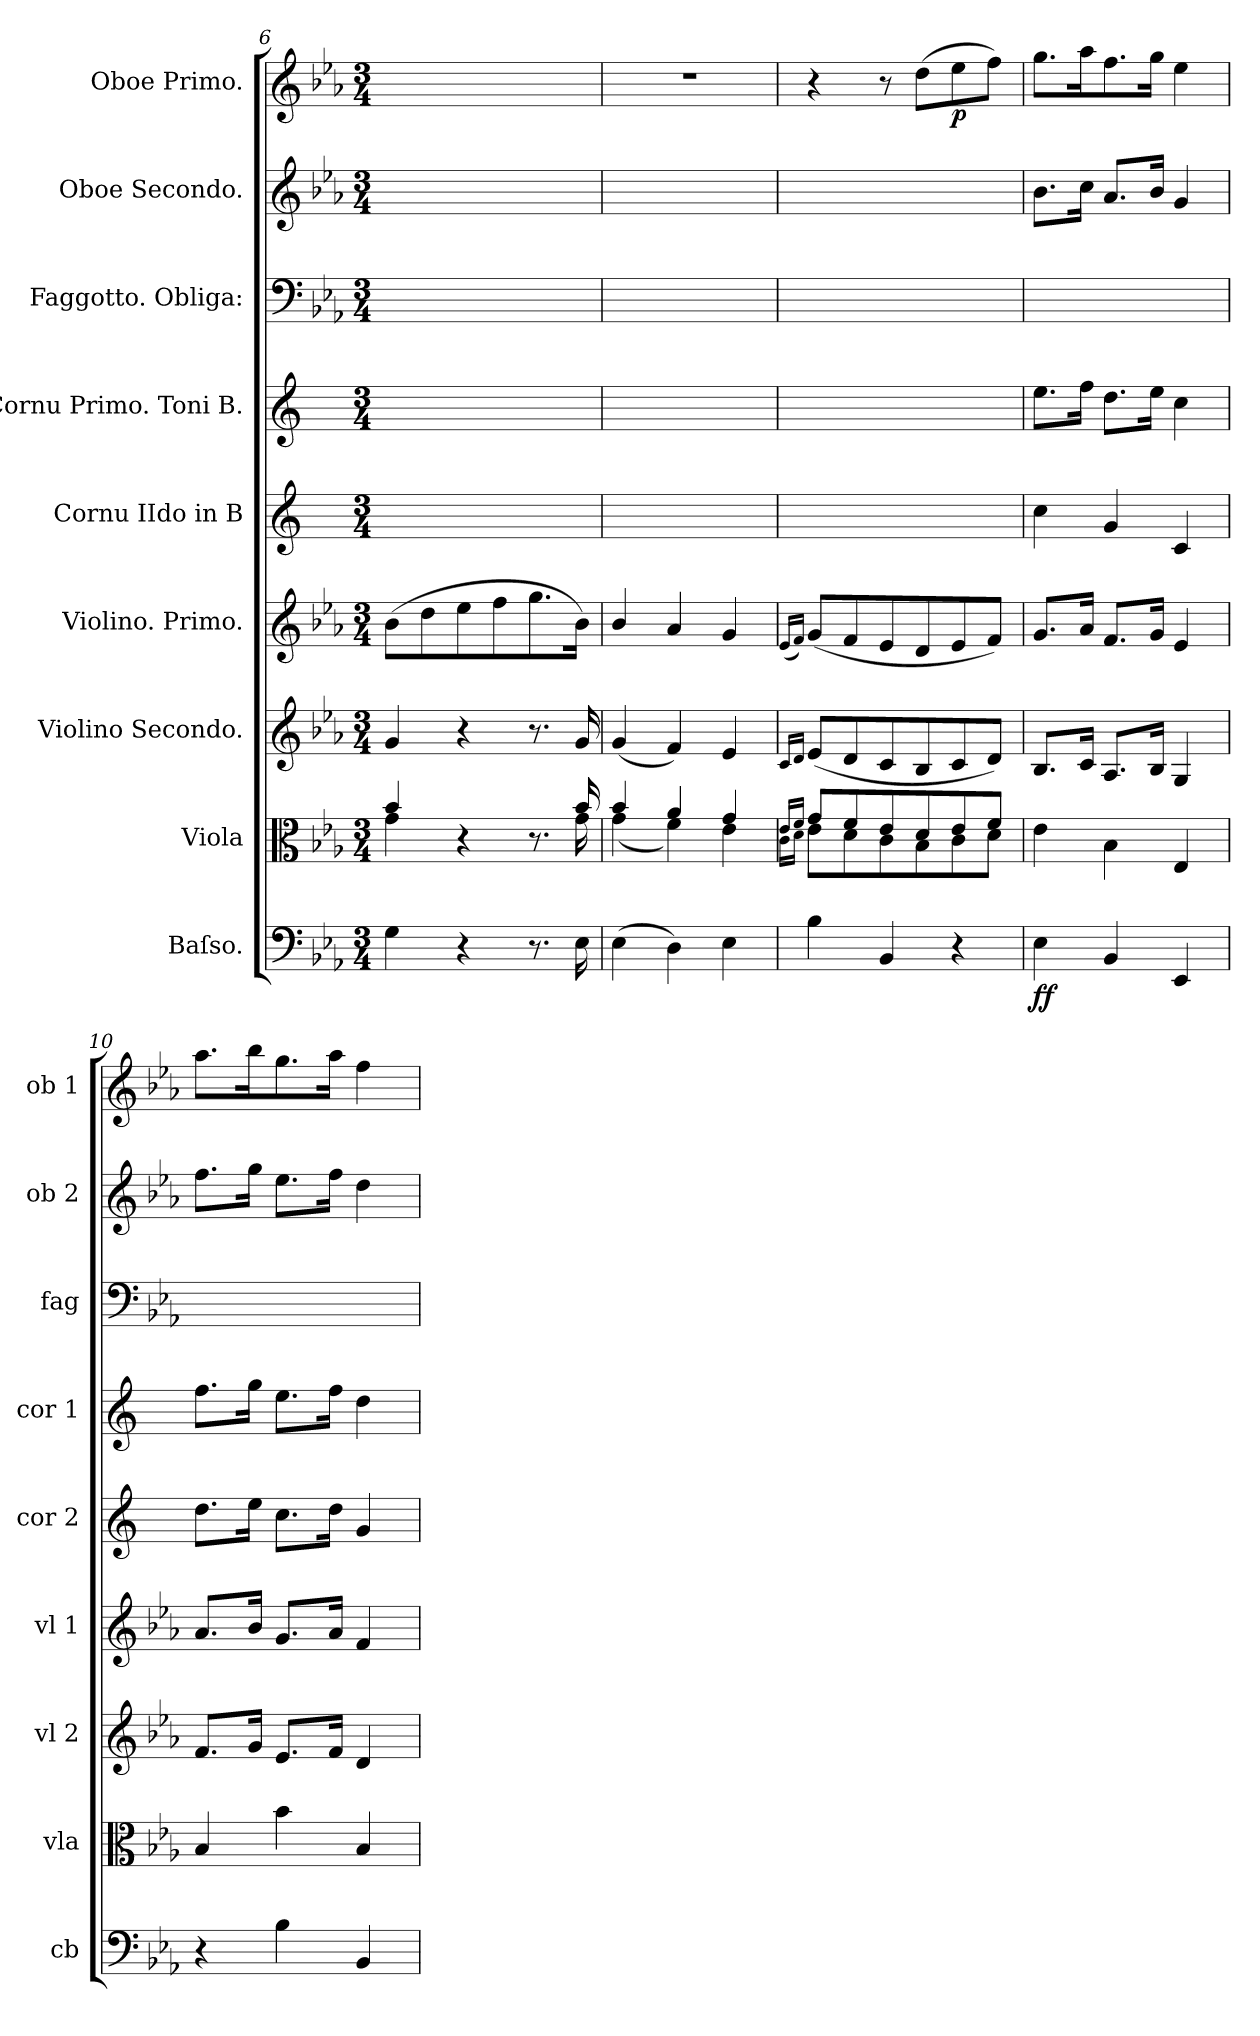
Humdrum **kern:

**kern	**dynam	**kern	**dynam	**kern	**dynam	**kern	**dynam	**kern	**dynam	**kern	**dynam	**kern	**kern	**kern	**dynam
*part9	*part9	*part8	*part8	*part7	*part7	*part6	*part6	*part5	*part5	*part4	*part4	*part3	*part2	*part1	*part1
*staff9	*staff9	*staff8	*staff8	*staff7	*staff7	*staff6	*staff6	*staff5	*staff5	*staff4	*staff4	*staff3	*staff2	*staff1	*staff1
*I"Baſso.	*	*I"Viola	*	*I"Violino Secondo.	*	*I"Violino. Primo.	*	*I"Cornu IIdo in B	*	*I"Cornu Primo. Toni B.	*	*I"Faggotto. Obliga:	*I"Oboe Secondo.	*I"Oboe Primo.	*
*I'cb	*	*I'vla	*	*I'vl 2	*	*I'vl 1	*	*I'cor 2	*	*I'cor 1	*	*I'fag	*I'ob 2	*I'ob 1	*
*clefF4	*	*clefC3	*	*clefG2	*	*clefG2	*	*clefG2	*	*clefG2	*	*clefF4	*clefG2	*clefG2	*
*	*	*	*	*	*	*	*	*ITrd5c9	*	*ITrd5c9	*	*	*	*	*
*k[b-e-a-]	*	*k[b-e-a-]	*	*k[b-e-a-]	*	*k[b-e-a-]	*	*k[b-e-a-]	*	*k[b-e-a-]	*	*k[b-e-a-]	*k[b-e-a-]	*k[b-e-a-]	*
*E-:	*	*E-:	*	*E-:	*	*E-:	*	*E-:	*	*E-:	*	*E-:	*E-:	*E-:	*
*M3/4	*	*M3/4	*	*M3/4	*	*M3/4	*	*M3/4	*	*M3/4	*	*M3/4	*M3/4	*M3/4	*
=6	=6	=6	=6	=6	=6	=6	=6	=6	=6	=6	=6	=6	=6	=6	=6
*	*	*^	*	*	*	*	*	*	*	*	*	*	*	*	*
4G\	.	4b-/	4g\	.	4g/	.	(8b-\L	.	2.ryy	.	2.ryy	.	2.ryy	2.ryy	2.ryy	.
.	.	.	.	.	.	.	8dd\	.	.	.	.	.	.	.	.	.
4r	.	4r	4ryy	.	4r	.	8ee-\	.	.	.	.	.	.	.	.	.
.	.	.	.	.	.	.	8ff\	.	.	.	.	.	.	.	.	.
8.r	.	8.r	8.ryy	.	8.r	.	8.gg\	.	.	.	.	.	.	.	.	.
16E-\	.	16b-/	16g\	.	16g/	.	16b-\Jk)	.	.	.	.	.	.	.	.	.
=7	=7	=7	=7	=7	=7	=7	=7	=7	=7	=7	=7	=7	=7	=7	=7	=7
(4E-\	.	4b-/	(4g\	.	(4g/	.	4b-/	.	2.ryy	.	2.ryy	.	2.ryy	2.ryy	2.r	.
4D\)	.	4a-/	4f\)	.	4f/)	.	4a-/	.	.	.	.	.	.	.	.	.
4E-\	.	4g/	4e-\	.	4e-/	.	4g/	.	.	.	.	.	.	.	.	.
=8	=8	=8	=8	=8	=8	=8	=8	=8	=8	=8	=8	=8	=8	=8	=8	=8
.	.	16qqe-/LL	16qqc\LL	.	16qqc/LL	.	(16qqe-/LL	.	.	.	.	.	.	.	.	.
.	.	16qqf/JJ	16qqd\JJ	.	16qqd/JJ	.	16qqf/JJ)	.	.	.	.	.	.	.	.	.
4B-\	.	8g/L	8e-\L	.	(8e-/L	.	(8g/L	.	2.ryy	.	2.ryy	.	2.ryy	2.ryy	4r	.
.	.	8f/	8d\	.	8d/	.	8f/	.	.	.	.	.	.	.	.	.
4BB-/	.	8e-/	8c\	.	8c/	.	8e-/	.	.	.	.	.	.	.	8r	.
.	.	8d/	8B-\	.	8B-/	.	8d/	.	.	.	.	.	.	.	(8dd\L	.
4r	.	8e-/	8c\	.	8c/	.	8e-/	.	.	.	.	.	.	.	8ee-\	p
.	.	8f/J	8d\J	.	8d/J)	.	8f/J)	.	.	.	.	.	.	.	8ff\J)	.
=9	=9	=9	=9	=9	=9	=9	=9	=9	=9	=9	=9	=9	=9	=9	=9	=9
!	!	!	!	!	!	!LO:DY:rj	!	!	!	!	!	!LO:DY:rj	!	!	!	!
*	*	*v	*v	*	*	*	*	*	*	*	*	*	*	*	*	*
4E-\	ff	4e-\	for&colon;	8.B-/L	for&colon;	8.g/L	for&colon;	4e-\	for	8.g\L	for	2.ryy	8.b-\L	8.gg\L	for
.	.	.	.	16c/Jk	.	16a-/Jk	.	.	.	16a-\Jk	.	.	16cc\Jk	16aa-\K	.
4BB-/	.	4B-\	.	8.A-/L	.	8.f/L	.	4B-/	.	8.f\L	.	.	8.a-/L	8.ff\	.
.	.	.	.	16B-/Jk	.	16g/Jk	.	.	.	16g\Jk	.	.	16b-/Jk	16gg\Jk	.
4EE-/	.	4E-/	.	4G/	.	4e-/	.	4E-/	.	4e-\	.	.	4g/	4ee-\	.
=10	=10	=10	=10	=10	=10	=10	=10	=10	=10	=10	=10	=10	=10	=10	=10
4r	.	4B-/	.	8.f/L	.	8.a-/L	.	8.f\L	.	8.a-\L	.	2.ryy	8.ff\L	8.aa-\L	.
.	.	.	.	16g/Jk	.	16b-/Jk	.	16g\Jk	.	16b-\Jk	.	.	16gg\Jk	16bb-\K	.
4B-\	.	4b-\	.	8.e-/L	.	8.g/L	.	8.e-\L	.	8.g\L	.	.	8.ee-\L	8.gg\	.
.	.	.	.	16f/Jk	.	16a-/Jk	.	16f\Jk	.	16a-\Jk	.	.	16ff\Jk	16aa-\Jk	.
4BB-/	.	4B-/	.	4d/	.	4f/	.	4B-/	.	4f\	.	.	4dd\	4ff\	.
=	=	=	=	=	=	=	=	=	=	=	=	=	=	=	=
*-	*-	*-	*-	*-	*-	*-	*-	*-	*-	*-	*-	*-	*-	*-	*-
